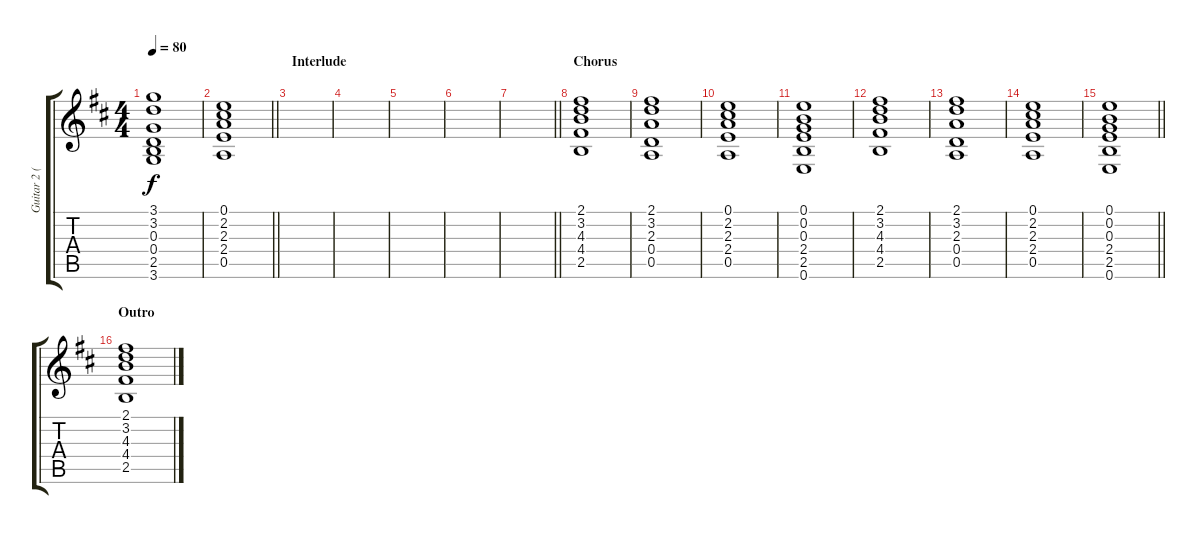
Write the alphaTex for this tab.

\track ("Guitar 2 (R. Peake)" "Guitar 2 (") {instrument overdrivenguitar}
\staff {score tabs}
\tuning (E4 B3 G3 D3 A2 E2) {hide}
\ts (4 4)
\tempo 80
\clef g2
\ks d
(3.1 3.2 0.3 0.4 2.5 3.6).1{dy f} |
\barLineRight lightlight
(0.1 2.2 2.3 2.4 0.5).1 |
\section ("" "Interlude")
|
|
|
|
\barLineRight lightlight
|
\section ("" "Chorus")
(2.1 3.2 4.3 4.4 2.5).1 |
(2.1 3.2 2.3 0.4 0.5).1 |
(0.1 2.2 2.3 2.4 0.5).1 |
(0.1 0.2 0.3 2.4 2.5 0.6).1 |
(2.1 3.2 4.3 4.4 2.5).1 |
(2.1 3.2 2.3 0.4 0.5).1 |
(0.1 2.2 2.3 2.4 0.5).1 |
\barLineRight lightlight
(0.1 0.2 0.3 2.4 2.5 0.6).1 |
\section ("" "Outro")
(2.1 3.2 4.3 4.4 2.5).1
